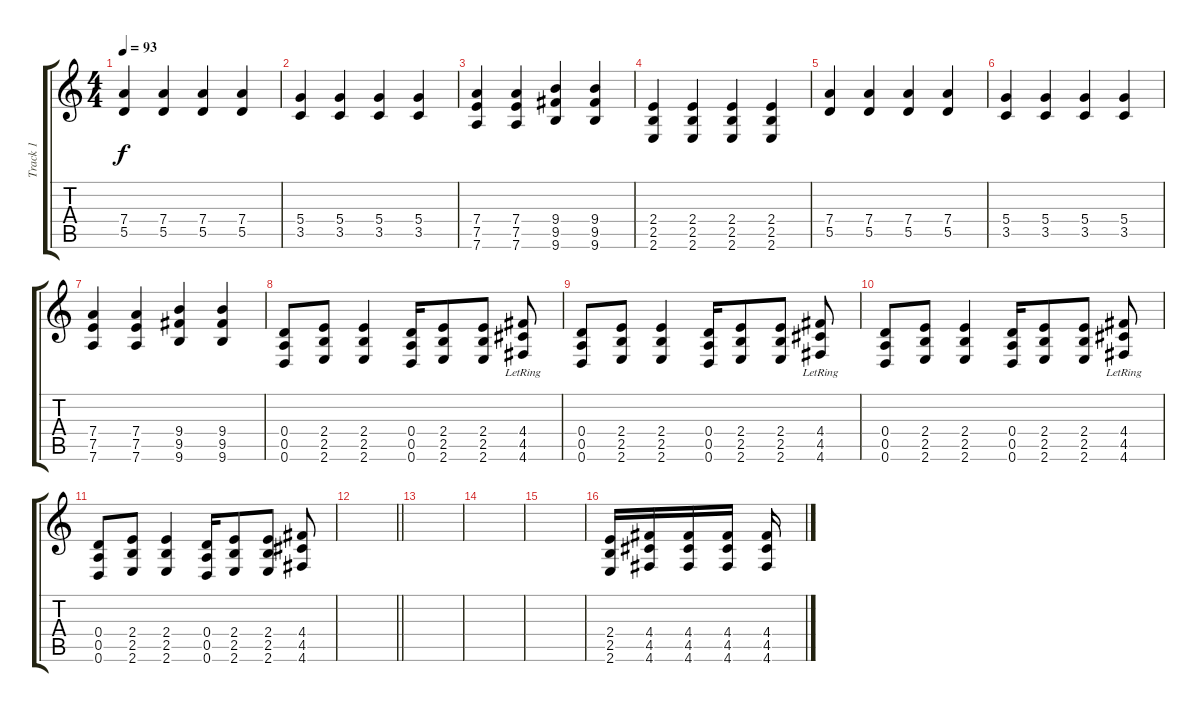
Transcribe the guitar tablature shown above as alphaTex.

\track ("Track 1" "Track 1") {instrument distortionguitar}
\staff {score tabs}
\tuning (E4 B3 G3 D3 A2 D2) {hide}
\ts (4 4)
\tempo 93
\clef g2
\ks c
(7.4 5.5).4{dy f} (7.4 5.5).4 (7.4 5.5).4 (7.4 5.5).4 |
(5.4 3.5).4 (5.4 3.5).4 (5.4 3.5).4 (5.4 3.5).4 |
(7.4 7.5 7.6).4 (7.4 7.5 7.6).4 (9.4 9.5 9.6).4 (9.4 9.5 9.6).4 |
(2.4 2.5 2.6).4 (2.4 2.5 2.6).4 (2.4 2.5 2.6).4 (2.4 2.5 2.6).4 |
(7.4 5.5).4 (7.4 5.5).4 (7.4 5.5).4 (7.4 5.5).4 |
(5.4 3.5).4 (5.4 3.5).4 (5.4 3.5).4 (5.4 3.5).4 |
(7.4 7.5 7.6).4 (7.4 7.5 7.6).4 (9.4 9.5 9.6).4 (9.4 9.5 9.6).4 |
(0.4 0.5 0.6).8 (2.4 2.5 2.6).8 (2.4 2.5 2.6).4 (0.4 0.5 0.6).16 (2.4 2.5 2.6).8 (2.4 2.5 2.6).8 (4.4{lr} 4.5 4.6).8 |
(0.4 0.5 0.6).8 (2.4 2.5 2.6).8 (2.4 2.5 2.6).4 (0.4 0.5 0.6).16 (2.4 2.5 2.6).8 (2.4 2.5 2.6).8 (4.4{lr} 4.5 4.6).8 |
(0.4 0.5 0.6).8 (2.4 2.5 2.6).8 (2.4 2.5 2.6).4 (0.4 0.5 0.6).16 (2.4 2.5 2.6).8 (2.4 2.5 2.6).8 (4.4{lr} 4.5 4.6).8 |
(0.4 0.5 0.6).8 (2.4 2.5 2.6).8 (2.4 2.5 2.6).4 (0.4 0.5 0.6).16 (2.4 2.5 2.6).8 (2.4 2.5 2.6).8 (4.4 4.5 4.6).8 |
\barLineRight lightlight
|
|
|
|
(2.4 2.5 2.6).16 (4.4 4.5 4.6).16 (4.4 4.5 4.6).16 (4.4 4.5 4.6).16 (4.4 4.5 4.6).16
